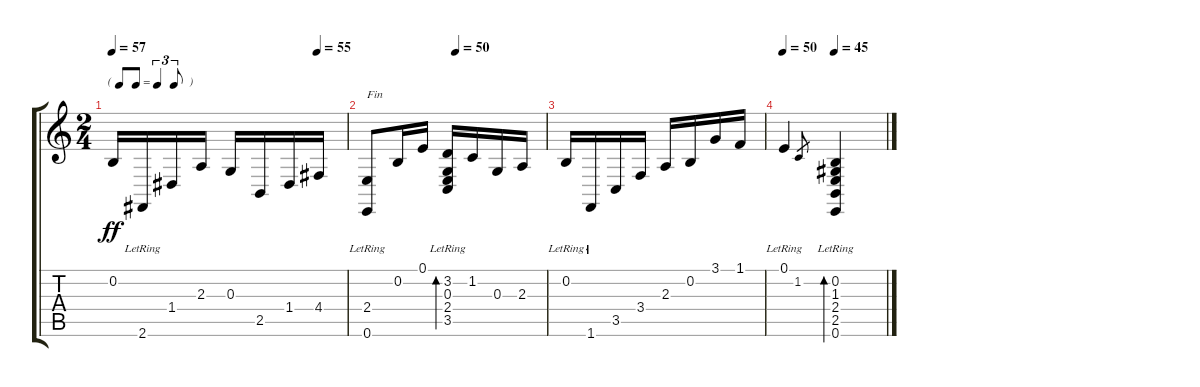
\track "" {instrument stringensemble2}
\staff {score tabs}
\tuning (E4 B3 G3 D3 A2 E2) {hide}
\ts (2 4)
\tf triplet8th
\tempo 57
\tempo (55 0.875)
\clef g2
\ks c
0.2.16{dy ff} 2.6{lr}.16 1.4.16 2.3.16 0.3.16 2.5.16 1.4.16 4.4.16 |
\tempo (50 0.5)
(2.4 0.6{lr}).8{txt "Fin"} 0.2.16 0.1.16 (3.2 0.3 2.4 3.5{lr}).16{bd 120} 1.2.16 0.3.16 2.3.16 |
0.2{lr}.16 1.6{lr}.16 3.5.16 3.4.16 2.3.16 0.2.16 3.1.16 1.1.16 |
\tempo 50
\tempo (45 0.5)
0.1{lr}.4 1.2.8{gr} (0.2{lr} 1.3{lr} 2.4{lr} 2.5 0.6{lr}).4{bd 120}
